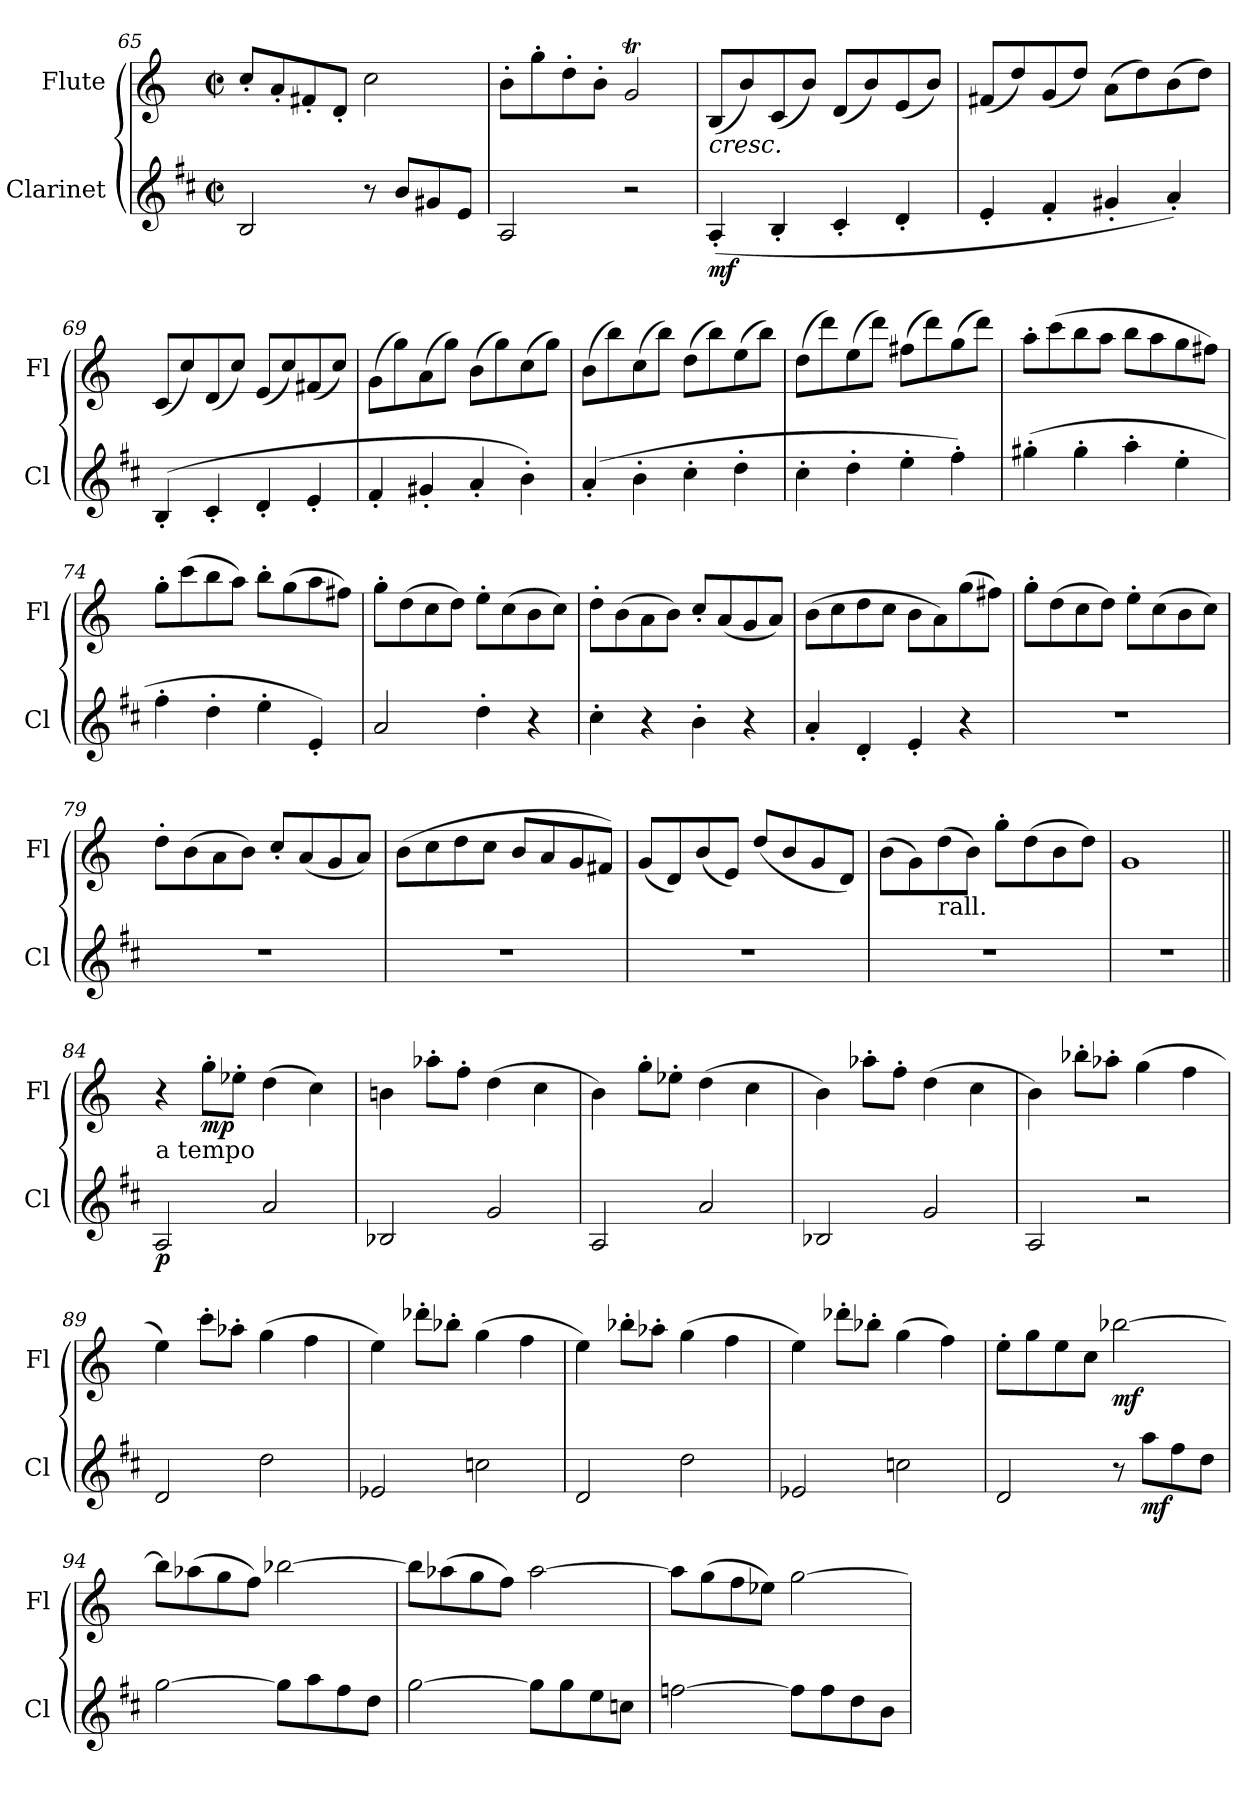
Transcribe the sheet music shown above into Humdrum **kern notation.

**kern	**dynam	**kern	**dynam
*part2	*part2	*part1	*part1
*staff2	*staff2	*staff1	*staff1
*I"Clarinet	*	*I"Flute	*
*I'Cl	*	*I'Fl	*
*clefG2	*	*clefG2	*
*ITrd1c2	*	*	*
*k[]	*	*k[]	*
*M2/2	*	*M2/2	*
*met(c|)	*	*met(c|)	*
=65	=65	=65	=65
2A/	.	8cc'/L	.
.	.	8a'/	.
.	.	8f#X'/	.
.	.	8d'/J	.
8r	.	2cc\	.
8a/L	.	.	.
8f#X/	.	.	.
8d/J	.	.	.
=66	=66	=66	=66
2G/	.	8b'\L	.
.	.	8gg'\	.
.	.	8dd'\	.
.	.	8b'\J	.
2r	.	2gT/	.
=67	=67	=67	=67
!	!	!LO:TX:b:i:t=cresc.	!
!	!LO:DY:b	!	!
(>4G'/	mf	(<8B/L	.
.	.	8b/)	.
4A'/	.	(<8c/	.
.	.	8b/J)	.
4B'/	.	(<8d/L	.
.	.	8b/)	.
4c'/	.	(<8e/	.
.	.	8b/J)	.
!!LO:LB:g=z
=68	=68	=68	=68
4d'/	.	(<8f#X/L	.
.	.	8dd/)	.
4e'/	.	(<8g/	.
.	.	8dd/J)	.
4f#X'/	.	(>8a\L	.
.	.	8dd\)	.
4g'/)	.	(>8b\	.
.	.	8dd\J)	.
=69	=69	=69	=69
(>4A'/	.	(<8c/L	.
.	.	8cc/)	.
4B'/	.	(<8d/	.
.	.	8cc/J)	.
4c'/	.	(<8e/L	.
.	.	8cc/)	.
4d'/	.	(<8f#X/	.
.	.	8cc/J)	.
=70	=70	=70	=70
4e'/	.	(>8g\L	.
.	.	8gg\)	.
4f#X'/	.	(>8a\	.
.	.	8gg\J)	.
4g'/	.	(>8b\L	.
.	.	8gg\)	.
4a'\)	.	(>8cc\	.
.	.	8gg\J)	.
=71	=71	=71	=71
(>4g'/	.	(>8b\L	.
.	.	8bb\)	.
4a'\	.	(>8cc\	.
.	.	8bb\J)	.
4b'\	.	(>8dd\L	.
.	.	8bb\)	.
4cc'\	.	(>8ee\	.
.	.	8bb\J)	.
=72	=72	=72	=72
4b'\	.	(>8dd\L	.
.	.	8ddd\)	.
4cc'\	.	(>8ee\	.
.	.	8ddd\J)	.
4dd'\	.	(>8ff#X\L	.
.	.	8ddd\)	.
4ee'\)	.	(>8gg\	.
.	.	8ddd\J)	.
!!LO:LB:g=z
=73	=73	=73	=73
(>4ff#X'\	.	8aa'\L	.
.	.	(>8ccc\	.
4ff#'\	.	8bb\	.
.	.	8aa\J	.
4gg'\	.	8bb\L	.
.	.	8aa\	.
4dd'\	.	8gg\	.
.	.	8ff#X\J)	.
=74	=74	=74	=74
4ee'\	.	8gg'\L	.
.	.	(>8ccc\	.
4cc'\	.	8bb\	.
.	.	8aa\J)	.
4dd'\	.	8bb'\L	.
.	.	(>8gg\	.
4d'/)	.	8aa\	.
.	.	8ff#X\J)	.
=75	=75	=75	=75
2g/	.	8gg'\L	.
.	.	(>8dd\	.
.	.	8cc\	.
.	.	8dd\J)	.
4cc'\	.	8ee'\L	.
.	.	(>8cc\	.
4r	.	8b\	.
.	.	8cc\J)	.
=76	=76	=76	=76
4b'\	.	8dd'\L	.
.	.	(>8b\	.
4r	.	8a\	.
.	.	8b\J)	.
4a'\	.	8cc'/L	.
.	.	(<8a/	.
4r	.	8g/	.
.	.	8a/J)	.
!!LO:LB:g=z
=77	=77	=77	=77
4g'/	.	(>8b\L	.
.	.	8cc\	.
4c'/	.	8dd\	.
.	.	8cc\J	.
4d'/	.	8b\L	.
.	.	8a\)	.
4r	.	(>8gg\	.
.	.	8ff#X\J)	.
=78	=78	=78	=78
1r	.	8gg'\L	.
.	.	(>8dd\	.
.	.	8cc\	.
.	.	8dd\J)	.
.	.	8ee'\L	.
.	.	(>8cc\	.
.	.	8b\	.
.	.	8cc\J)	.
=79	=79	=79	=79
1r	.	8dd'\L	.
.	.	(>8b\	.
.	.	8a\	.
.	.	8b\J)	.
.	.	8cc'/L	.
.	.	(<8a/	.
.	.	8g/	.
.	.	8a/J)	.
=80	=80	=80	=80
1r	.	(>8b\L	.
.	.	8cc\	.
.	.	8dd\	.
.	.	8cc\J	.
.	.	8b/L	.
.	.	8a/	.
.	.	8g/	.
.	.	8f#X/J)	.
=81	=81	=81	=81
1r	.	(<8g/L	.
.	.	8d/)	.
.	.	(<8b/	.
.	.	8e/J)	.
.	.	(<8dd/L	.
.	.	8b/	.
.	.	8g/	.
.	.	8d/J)	.
!!LO:LB:g=z
=82	=82	=82	=82
1r	.	(>8b\L	.
.	.	8g\)	.
*	*	*MM180	*
!	!	!LO:TX:b:t=rall.	!
.	.	(>8dd\	.
.	.	8b\J)	.
.	.	8gg'\L	.
*	*	*MM160	*
.	.	(>8dd\	.
.	.	8b\	.
.	.	8dd\J)	.
=83	=83	=83	=83
1r	.	1g	.
=84||	=84||	=84||	=84||
*	*	*MM200	*
!	!	!LO:TX:b:t=a tempo	!
!	!LO:DY:b	!	!
2G/	p	4r	.
!	!	!	!LO:DY:b
.	.	8gg'\L	mp
.	.	8ee-X'\J	.
2g/	.	(>4dd\	.
.	.	4cc\)	.
=85	=85	=85	=85
2A-X/	.	4bn\	.
.	.	8aa-X'\L	.
.	.	8ff'\J	.
2f/	.	(>4dd\	.
.	.	4cc\	.
=86	=86	=86	=86
2G/	.	4b\)	.
.	.	8gg'\L	.
.	.	8ee-X'\J	.
2g/	.	(>4dd\	.
.	.	4cc\	.
=87	=87	=87	=87
2A-X/	.	4b\)	.
.	.	8aa-X'\L	.
.	.	8ff'\J	.
2f/	.	(>4dd\	.
.	.	4cc\	.
=88	=88	=88	=88
2G/	.	4b\)	.
.	.	8bb-X'\L	.
.	.	8aa-X'\J	.
2r	.	(>4gg\	.
.	.	4ff\	.
!!LO:LB:g=z
=89	=89	=89	=89
2c/	.	4ee\)	.
.	.	8ccc'\L	.
.	.	8aa-X'\J	.
2cc\	.	(>4gg\	.
.	.	4ff\	.
=90	=90	=90	=90
2d-X/	.	4ee\)	.
.	.	8ddd-X'\L	.
.	.	8bb-X'\J	.
2b-X\	.	(>4gg\	.
.	.	4ff\	.
=91	=91	=91	=91
2c/	.	4ee\)	.
.	.	8bb-X'\L	.
.	.	8aa-X'\J	.
2cc\	.	(>4gg\	.
.	.	4ff\	.
=92	=92	=92	=92
2d-X/	.	4ee\)	.
.	.	8ddd-X'\L	.
.	.	8bb-X'\J	.
2b-X\	.	(>4gg\	.
.	.	4ff\)	.
=93	=93	=93	=93
2c/	.	8ee'\L	.
.	.	8gg\	.
.	.	8ee\	.
.	.	8cc\J	.
!	!	!	!LO:DY:b
8r	.	[2bb-X\	mf
!	!LO:DY:b	!	!
8gg\L	mf	.	.
8ee\	.	.	.
8cc\J	.	.	.
!!LO:PB:g=z
=94	=94	=94	=94
[2ff\	.	8bb-\L]	.
.	.	(>8aa-X\	.
.	.	8gg\	.
.	.	8ff\J)	.
8ff\L]	.	[2bb-X\	.
8gg\	.	.	.
8ee\	.	.	.
8cc\J	.	.	.
=95	=95	=95	=95
[2ff\	.	8bb-\L]	.
.	.	(>8aa-X\	.
.	.	8gg\	.
.	.	8ff\J)	.
8ff\L]	.	[2aa-\	.
8ff\	.	.	.
8dd\	.	.	.
8b-X\J	.	.	.
=96	=96	=96	=96
[2ee-X\	.	8aa-\L]	.
.	.	(>8gg\	.
.	.	8ff\	.
.	.	8ee-X\J)	.
8ee-\L]	.	[2gg\	.
8ee-\	.	.	.
8cc\	.	.	.
8a\J	.	.	.
=	=	=	=
*-	*-	*-	*-
